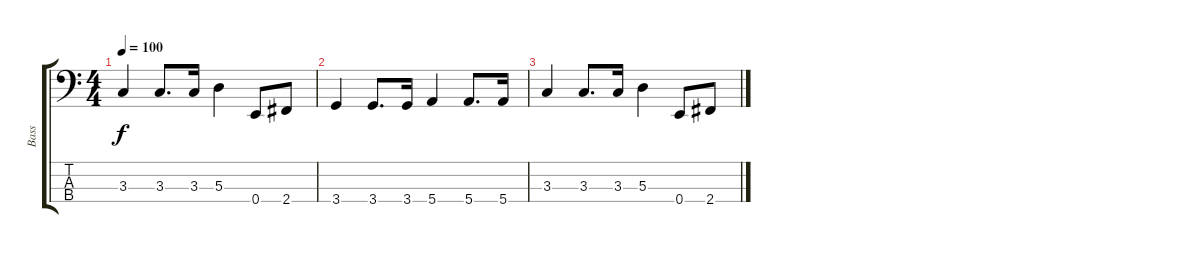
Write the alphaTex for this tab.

\track ("Bass" "Bass") {instrument electricbasspick}
\staff {score tabs}
\tuning (G2 D2 A1 E1) {hide}
\ts (4 4)
\tempo 100
\clef f4
\ks c
3.3.4{dy f} 3.3.8{d} 3.3.16 5.3.4 0.4.8 2.4.8 |
3.4.4{volume 0} 3.4.8{d} 3.4.16 5.4.4 5.4.8{d} 5.4.16 |
3.3.4 3.3.8{d} 3.3.16 5.3.4 0.4.8 2.4.8
